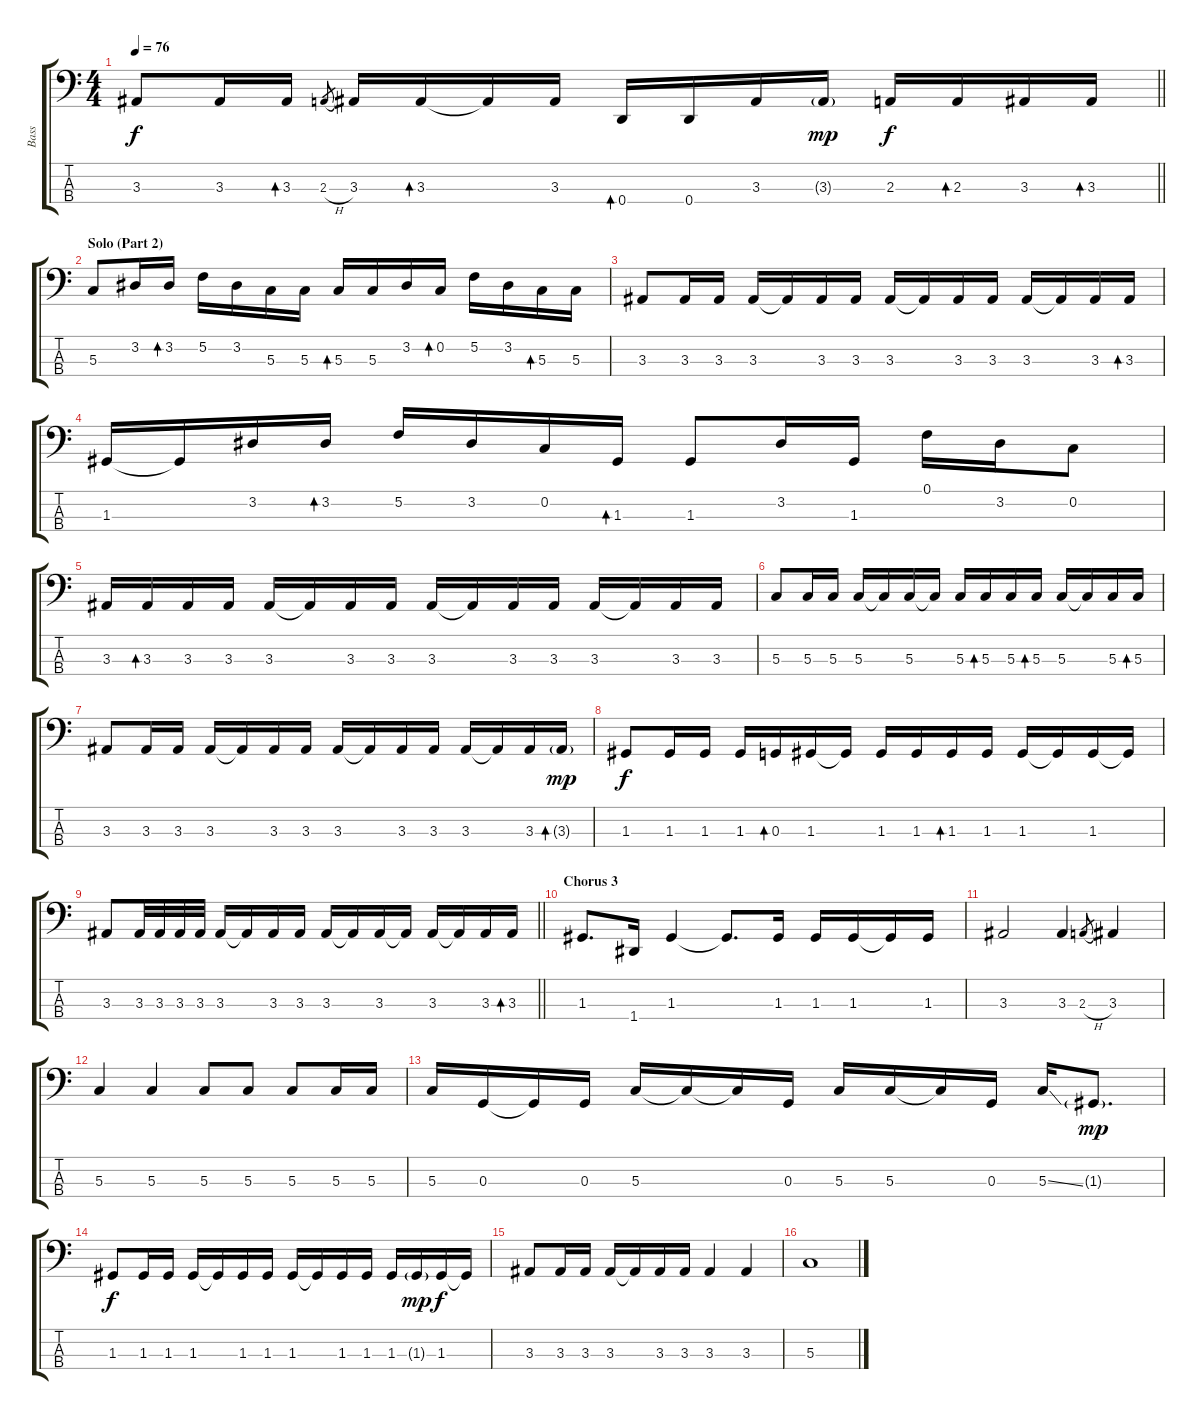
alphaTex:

\track ("Bass" "Bass") {instrument electricbasspick}
\staff {score tabs}
\tuning (F2 C2 G1 D1) {hide}
\ts (4 4)
\tempo 76
\clef f4
\barLineRight lightlight
\ks c
3.3.8{dy f} 3.3.16 3.3.16{bd 120} 2.3{h}.8{gr} 3.3.16 3.3.16{bd 120} 3.3{t}.16 3.3.16 0.4.16{bd 120} 0.4.16 3.3.16 3.3{g}.16{dy mp} 2.3.16{dy f} 2.3.16{bd 120} 3.3.16 3.3.16{bd 120} |
\section ("" "Solo (Part 2)")
5.3.8 3.2.16 3.2.16{bd 120} 5.2.16 3.2.16 5.3.16 5.3.16 5.3.16{bd 120} 5.3.16 3.2.16 0.2.16{bd 120} 5.2.16 3.2.16 5.3.16{bd 120} 5.3.16 |
3.3.8 3.3.16 3.3.16 3.3.16 3.3{t}.16 3.3.16 3.3.16 3.3.16 3.3{t}.16 3.3.16 3.3.16 3.3.16 3.3{t}.16 3.3.16 3.3.16{bd 120} |
1.3.16 1.3{t}.16 3.2.16 3.2.16{bd 120} 5.2.16 3.2.16 0.2.16 1.3.16{bd 120} 1.3.8 3.2.16 1.3.16 0.1.16 3.2.16 0.2.8 |
3.3.16 3.3.16{bd 120} 3.3.16 3.3.16 3.3.16 3.3{t}.16 3.3.16 3.3.16 3.3.16 3.3{t}.16 3.3.16 3.3.16 3.3.16 3.3{t}.16 3.3.16 3.3.16 |
5.3.8 5.3.16 5.3.16 5.3.16 5.3{t}.16 5.3.16 5.3{t}.16 5.3.16 5.3.16{bd 120} 5.3.16 5.3.16{bd 120} 5.3.16 5.3{t}.16 5.3.16 5.3.16{bd 120} |
3.3.8 3.3.16 3.3.16 3.3.16 3.3{t}.16 3.3.16 3.3.16 3.3.16 3.3{t}.16 3.3.16 3.3.16 3.3.16 3.3{t}.16 3.3.16 3.3{g}.16{bd 120 dy mp} |
1.3.8{dy f} 1.3.16 1.3.16 1.3.16 0.3.16{bd 120} 1.3.16 1.3{t}.16 1.3.16 1.3.16 1.3.16{bd 120} 1.3.16 1.3.16 1.3{t}.16 1.3.16 1.3{t}.16 |
\barLineRight lightlight
3.3.8 3.3.32 3.3.32 3.3.32 3.3.32 3.3.16 3.3{t}.16 3.3.16 3.3.16 3.3.16 3.3{t}.16 3.3.16 3.3{t}.16 3.3.16 3.3{t}.16 3.3.16 3.3.16{bd 120} |
\section ("" "Chorus 3")
1.3.8{d} 1.4.16 1.3.4 1.3{t}.8{d} 1.3.16 1.3.16 1.3.16 1.3{t}.16 1.3.16 |
3.3.2 3.3.4 2.3{h}.8{gr} 3.3.4 |
5.3.4 5.3.4 5.3.8 5.3.8 5.3.8 5.3.16 5.3.16 |
5.3.16 0.3.16 0.3{t}.16 0.3.16 5.3.16 5.3{t}.16 5.3{t}.16 0.3.16 5.3.16 5.3.16 5.3{t}.16 0.3.16 5.3{ss}.16 1.3{g}.8{d dy mp} |
1.3.8{dy f} 1.3.16 1.3.16 1.3.16 1.3{t}.16 1.3.16 1.3.16 1.3.16 1.3{t}.16 1.3.16 1.3.16 1.3.16 1.3{g}.16{dy mp} 1.3.16{dy f} 1.3{t}.16 |
3.3.8 3.3.16 3.3.16 3.3.16 3.3{t}.16 3.3.16 3.3.16 3.3.4 3.3.4 |
5.3.1
